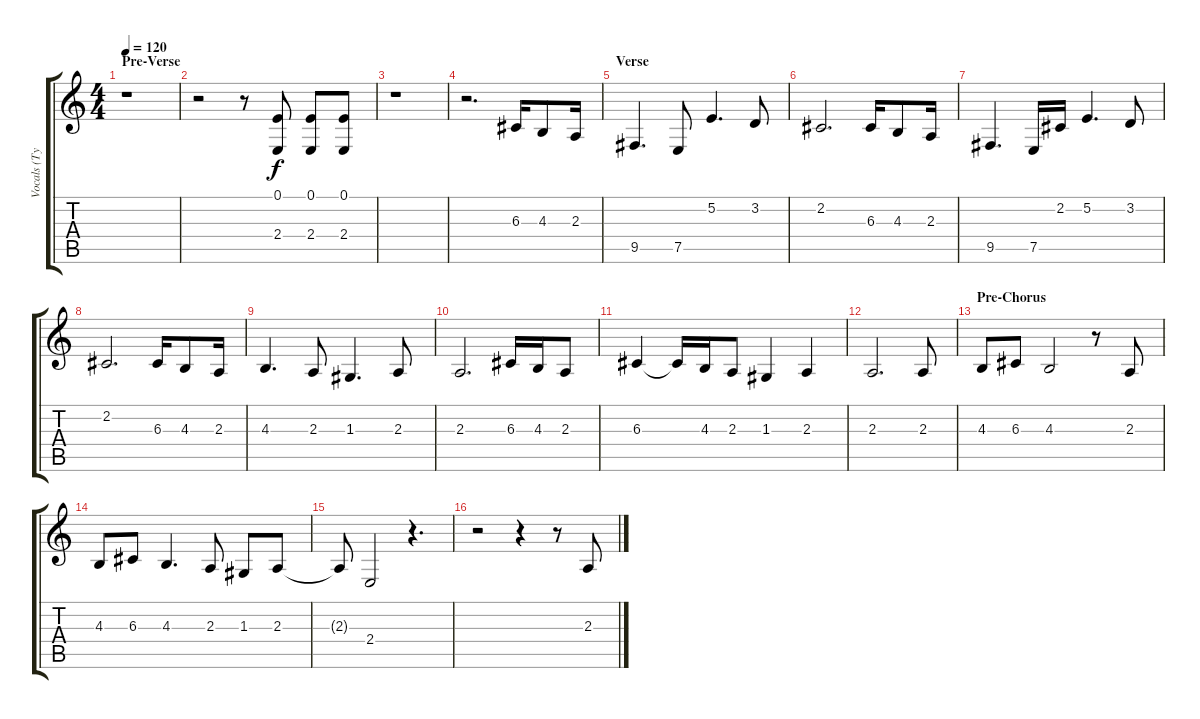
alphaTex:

\track ("Vocals (Tyler Joseph)" "Vocals (Ty") {instrument oboe}
\staff {score tabs}
\tuning (E4 B3 G3 D3 A2 E2) {hide}
\ts (4 4)
\section ("" "Pre-Verse")
\tempo 120
\clef g2
\ks c
r.1{dy f} |
r.2 r.8 (0.1 2.4).8 (0.1 2.4).8 (0.1 2.4).8 |
r.1 |
r.2{d} 6.3.16 4.3.8 2.3.16 |
\section ("" "Verse")
9.5.4{d} 7.5.8 5.2.4{d} 3.2.8 |
2.2.2{d} 6.3.16 4.3.8 2.3.16 |
9.5.4{d} 7.5.16 2.2.16 5.2.4{d} 3.2.8 |
2.2.2{d} 6.3.16 4.3.8 2.3.16 |
4.3.4{d} 2.3.8 1.3.4{d} 2.3.8 |
2.3.2{d} 6.3.16 4.3.16 2.3.8 |
6.3.4 6.3{t}.16 4.3.16 2.3.8 1.3.4 2.3.4 |
2.3.2{d} 2.3.8 |
\section ("" "Pre-Chorus")
4.3.8 6.3.8 4.3.2 r.8 2.3.8 |
4.3.8 6.3.8 4.3.4{d} 2.3.8 1.3.8 2.3.8 |
2.3{t}.8 2.4.2 r.4{d} |
r.2 r.4 r.8 2.3.8
